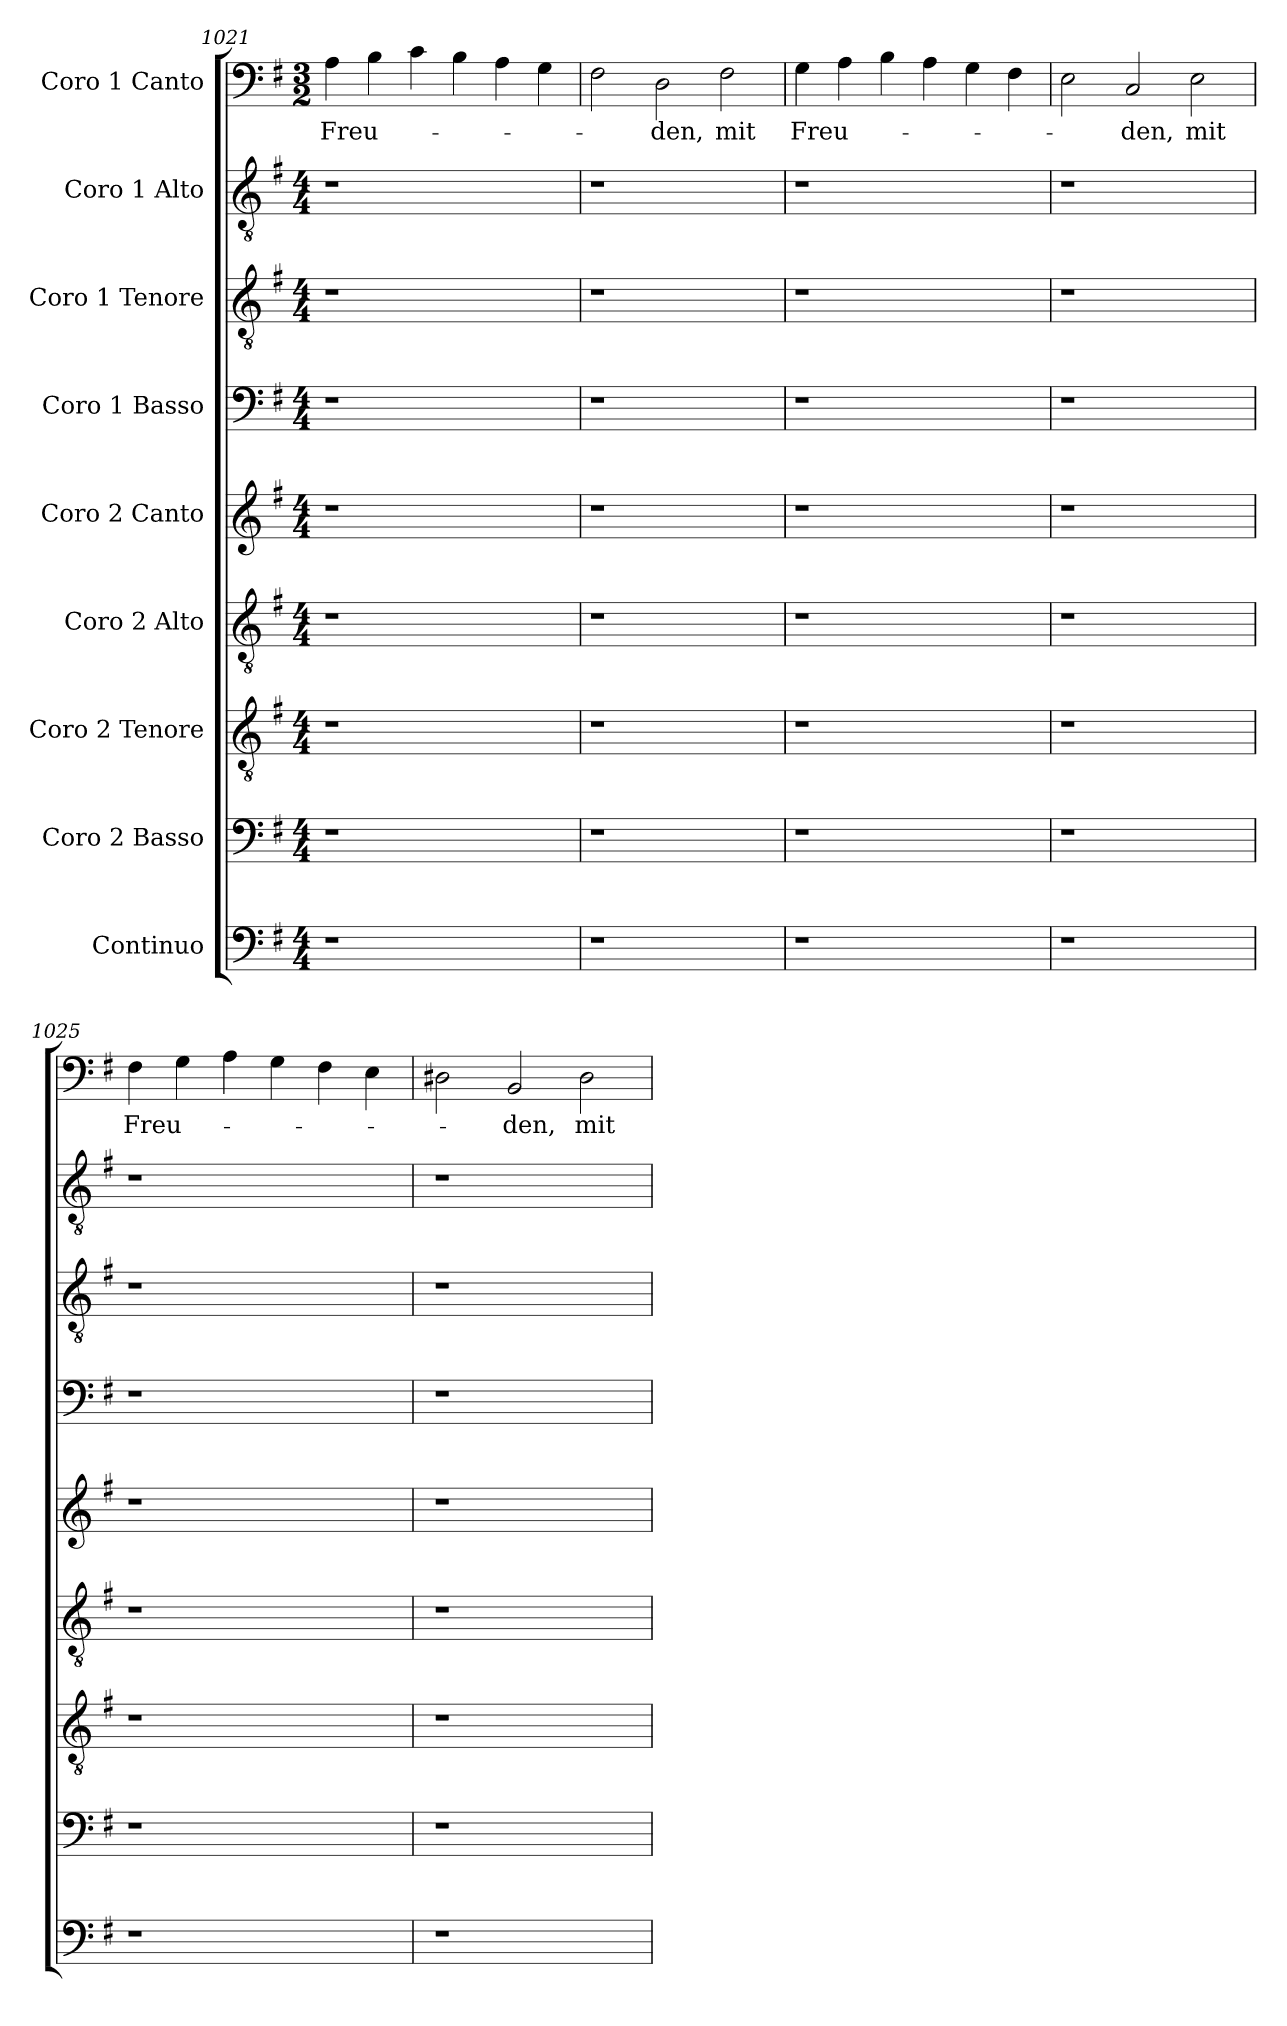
**kern	**kern	**kern	**kern	**kern	**kern	**kern	**kern	**kern	**text
*part9	*part8	*part7	*part6	*part5	*part4	*part3	*part2	*part1	*part1
*staff9	*staff8	*staff7	*staff6	*staff5	*staff4	*staff3	*staff2	*staff1	*staff1
*I"Continuo	*I"Coro 2  Basso	*I"Coro 2  Tenore	*I"Coro 2  Alto	*I"Coro 2  Canto	*I"Coro 1  Basso	*I"Coro 1  Tenore	*I"Coro 1  Alto	*I"Coro 1  Canto	*
*clefF4	*clefF4	*clefGv2	*clefGv2	*clefG2	*clefF4	*clefGv2	*clefGv2	*clefF4	*
*k[f#]	*k[f#]	*k[f#]	*k[f#]	*k[f#]	*k[f#]	*k[f#]	*k[f#]	*k[f#]	*
*G:	*G:	*G:	*G:	*G:	*G:	*G:	*G:	*G:	*
*M4/4	*M4/4	*M4/4	*M4/4	*M4/4	*M4/4	*M4/4	*M4/4	*M3/2	*
=1021	=1021	=1021	=1021	=1021	=1021	=1021	=1021	=1021	=1021
!	!	!	!	!	!	!	!	!	!LO:LY:b:cj
1r	1r	1r	1r	1r	1r	1r	1r	4A\	Freu-
.	.	.	.	.	.	.	.	4B\	.
.	.	.	.	.	.	.	.	4c\	.
.	.	.	.	.	.	.	.	4B\	.
2ryy	2ryy	2ryy	2ryy	2ryy	2ryy	2ryy	2ryy	4A\	.
.	.	.	.	.	.	.	.	4G\	.
=1022	=1022	=1022	=1022	=1022	=1022	=1022	=1022	=1022	=1022
1r	1r	1r	1r	1r	1r	1r	1r	2F#\	.
!	!	!	!	!	!	!	!	!	!LO:LY:b:cj
.	.	.	.	.	.	.	.	2D\	-den,
!	!	!	!	!	!	!	!	!	!LO:LY:b:cj
2ryy	2ryy	2ryy	2ryy	2ryy	2ryy	2ryy	2ryy	2F#\	mit
!!LO:LB:g=z
=1023	=1023	=1023	=1023	=1023	=1023	=1023	=1023	=1023	=1023
!	!	!	!	!	!	!	!	!	!LO:LY:b:cj
1r	1r	1r	1r	1r	1r	1r	1r	4G\	Freu-
.	.	.	.	.	.	.	.	4A\	.
.	.	.	.	.	.	.	.	4B\	.
.	.	.	.	.	.	.	.	4A\	.
2ryy	2ryy	2ryy	2ryy	2ryy	2ryy	2ryy	2ryy	4G\	.
.	.	.	.	.	.	.	.	4F#\	.
=1024	=1024	=1024	=1024	=1024	=1024	=1024	=1024	=1024	=1024
1r	1r	1r	1r	1r	1r	1r	1r	2E\	.
!	!	!	!	!	!	!	!	!	!LO:LY:b:cj
.	.	.	.	.	.	.	.	2C/	-den,
!	!	!	!	!	!	!	!	!	!LO:LY:b:cj
2ryy	2ryy	2ryy	2ryy	2ryy	2ryy	2ryy	2ryy	2E\	mit
=1025	=1025	=1025	=1025	=1025	=1025	=1025	=1025	=1025	=1025
!	!	!	!	!	!	!	!	!	!LO:LY:b:cj
1r	1r	1r	1r	1r	1r	1r	1r	4F#\	Freu-
.	.	.	.	.	.	.	.	4G\	.
.	.	.	.	.	.	.	.	4A\	.
.	.	.	.	.	.	.	.	4G\	.
2ryy	2ryy	2ryy	2ryy	2ryy	2ryy	2ryy	2ryy	4F#\	.
.	.	.	.	.	.	.	.	4E\	.
=1026	=1026	=1026	=1026	=1026	=1026	=1026	=1026	=1026	=1026
1r	1r	1r	1r	1r	1r	1r	1r	2D#X\	.
!	!	!	!	!	!	!	!	!	!LO:LY:b:cj
.	.	.	.	.	.	.	.	2BB/	-den,
!	!	!	!	!	!	!	!	!	!LO:LY:b:cj
2ryy	2ryy	2ryy	2ryy	2ryy	2ryy	2ryy	2ryy	2D#\	mit
=	=	=	=	=	=	=	=	=	=
*-	*-	*-	*-	*-	*-	*-	*-	*-	*-
